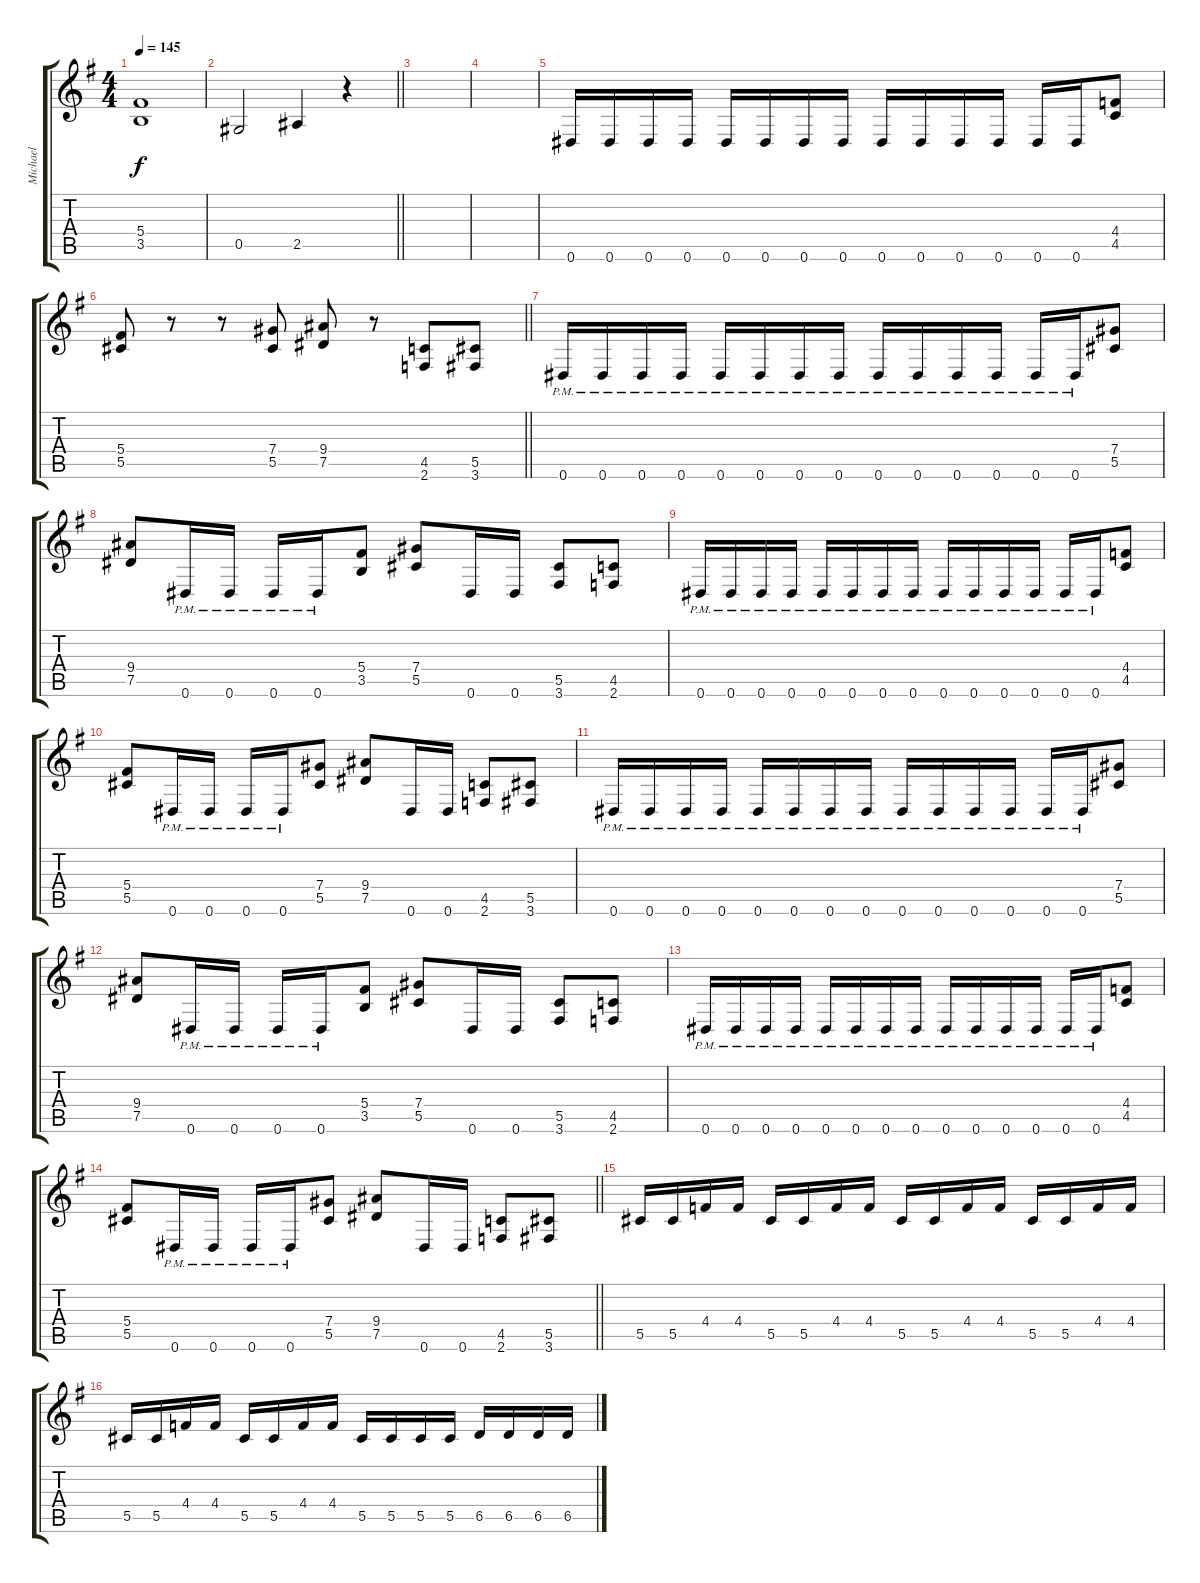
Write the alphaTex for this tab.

\track ("Michael" "Michael") {instrument distortionguitar}
\staff {score tabs}
\tuning (Eb4 Bb3 Gb3 Db3 Ab2 Eb2) {hide}
\ts (4 4)
\tempo 145
\clef g2
\ks eminor
(5.4 3.5).1{dy f} |
\barLineRight lightlight
0.5.2 2.5.4 r.4 |
|
|
0.6.16 0.6.16 0.6.16 0.6.16 0.6.16 0.6.16 0.6.16 0.6.16 0.6.16 0.6.16 0.6.16 0.6.16 0.6.16 0.6.16 (4.4 4.5).8 |
\barLineRight lightlight
(5.4 5.5).8 r.8 r.8 (7.4 5.5).8 (9.4 7.5).8 r.8 (4.5 2.6).8 (5.5 3.6).8 |
0.6{pm}.16 0.6{pm}.16 0.6{pm}.16 0.6{pm}.16 0.6{pm}.16 0.6{pm}.16 0.6{pm}.16 0.6{pm}.16 0.6{pm}.16 0.6{pm}.16 0.6{pm}.16 0.6{pm}.16 0.6{pm}.16 0.6{pm}.16 (7.4 5.5).8 |
(9.4 7.5).8 0.6{pm}.16 0.6{pm}.16 0.6{pm}.16 0.6{pm}.16 (5.4 3.5).8 (7.4 5.5).8 0.6.16 0.6.16 (5.5 3.6).8 (4.5 2.6).8 |
0.6{pm}.16 0.6{pm}.16 0.6{pm}.16 0.6{pm}.16 0.6{pm}.16 0.6{pm}.16 0.6{pm}.16 0.6{pm}.16 0.6{pm}.16 0.6{pm}.16 0.6{pm}.16 0.6{pm}.16 0.6{pm}.16 0.6{pm}.16 (4.4 4.5).8 |
(5.4 5.5).8 0.6{pm}.16 0.6{pm}.16 0.6{pm}.16 0.6{pm}.16 (7.4 5.5).8 (9.4 7.5).8 0.6.16 0.6.16 (4.5 2.6).8 (5.5 3.6).8 |
0.6{pm}.16 0.6{pm}.16 0.6{pm}.16 0.6{pm}.16 0.6{pm}.16 0.6{pm}.16 0.6{pm}.16 0.6{pm}.16 0.6{pm}.16 0.6{pm}.16 0.6{pm}.16 0.6{pm}.16 0.6{pm}.16 0.6{pm}.16 (7.4 5.5).8 |
(9.4 7.5).8 0.6{pm}.16 0.6{pm}.16 0.6{pm}.16 0.6{pm}.16 (5.4 3.5).8 (7.4 5.5).8 0.6.16 0.6.16 (5.5 3.6).8 (4.5 2.6).8 |
0.6{pm}.16 0.6{pm}.16 0.6{pm}.16 0.6{pm}.16 0.6{pm}.16 0.6{pm}.16 0.6{pm}.16 0.6{pm}.16 0.6{pm}.16 0.6{pm}.16 0.6{pm}.16 0.6{pm}.16 0.6{pm}.16 0.6{pm}.16 (4.4 4.5).8 |
\barLineRight lightlight
(5.4 5.5).8 0.6{pm}.16 0.6{pm}.16 0.6{pm}.16 0.6{pm}.16 (7.4 5.5).8 (9.4 7.5).8 0.6.16 0.6.16 (4.5 2.6).8 (5.5 3.6).8 |
5.5.16 5.5.16 4.4.16 4.4.16 5.5.16 5.5.16 4.4.16 4.4.16 5.5.16 5.5.16 4.4.16 4.4.16 5.5.16 5.5.16 4.4.16 4.4.16 |
5.5.16 5.5.16 4.4.16 4.4.16 5.5.16 5.5.16 4.4.16 4.4.16 5.5.16 5.5.16 5.5.16 5.5.16 6.5.16 6.5.16 6.5.16 6.5.16
